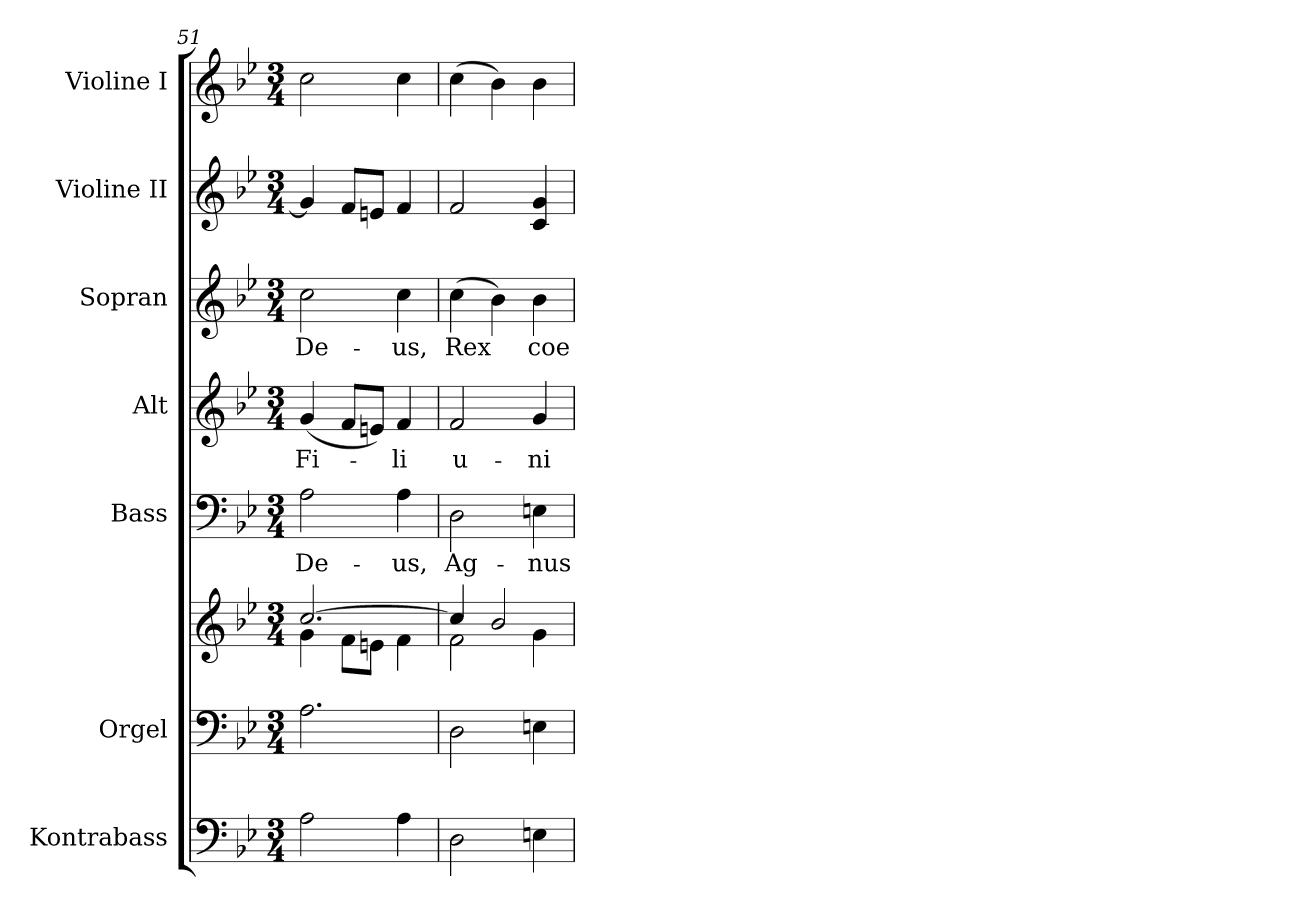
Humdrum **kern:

**kern	**kern	**kern	**kern	**text	**kern	**text	**kern	**text	**kern	**kern
*part7	*part6	*part6	*part5	*part5	*part4	*part4	*part3	*part3	*part2	*part1
*staff8	*staff7	*staff6	*staff5	*staff5	*staff4	*staff4	*staff3	*staff3	*staff2	*staff1
*I"Kontrabass	*I"Orgel	*	*I"Bass	*	*I"Alt	*	*I"Sopran	*	*I"Violine II	*I"Violine I
*I'Kb.	*I'Org.	*	*I'B	*	*I'A	*	*I'S	*	*I'Vl. II	*I'Vl. I
*clefF4	*clefF4	*clefG2	*clefF4	*	*clefG2	*	*clefG2	*	*clefG2	*clefG2
*ITrd7c12	*	*	*	*	*	*	*	*	*	*
*k[b-e-]	*k[b-e-]	*k[b-e-]	*k[b-e-]	*	*k[b-e-]	*	*k[b-e-]	*	*k[b-e-]	*k[b-e-]
*B-:	*B-:	*B-:	*B-:	*	*B-:	*	*B-:	*	*B-:	*B-:
*M3/4	*M3/4	*M3/4	*M3/4	*	*M3/4	*	*M3/4	*	*M3/4	*M3/4
=51	=51	=51	=51	=51	=51	=51	=51	=51	=51	=51
*	*	*^	*	*	*	*	*	*	*	*
!	!	!	!	!	!LO:LY:b	!	!LO:LY:b	!	!LO:LY:b	!	!
2AA\	2.A\	[>2.cc/	4g\	2A\	De-	(<4g/	Fi-	2cc\	De-	4g/]	2cc\
.	.	.	8f\L	.	.	8f/L	.	.	.	8f/L	.
.	.	.	8en\J	.	.	8en/J)	.	.	.	8en/J	.
!	!	!	!	!	!LO:LY:b	!	!LO:LY:b	!	!LO:LY:b	!	!
4AA\	.	.	4f\	4A\	-us,	4f/	-li	4cc\	-us,	4f/	4cc\
!!LO:PB:g=z
=52	=52	=52	=52	=52	=52	=52	=52	=52	=52	=52	=52
!	!	!	!	!	!LO:LY:b	!	!LO:LY:b	!	!LO:LY:b	!	!
2DD\	2D\	4cc/]	2f\	2D\	Ag-	2f/	u-	(>4cc\	Rex	2f/	(>4cc\
.	.	2b-/	.	.	.	.	.	4b-\)	.	.	4b-\)
!	!	!	!	!	!LO:LY:b	!	!LO:LY:b	!	!LO:LY:b	!	!
4EEn\	4En\	.	4g\	4En\	-nus	4g/	-ni-	4b-\	coe-	4c/ 4g/	4b-\
*	*	*v	*v	*	*	*	*	*	*	*	*
=	=	=	=	=	=	=	=	=	=	=
*-	*-	*-	*-	*-	*-	*-	*-	*-	*-	*-
